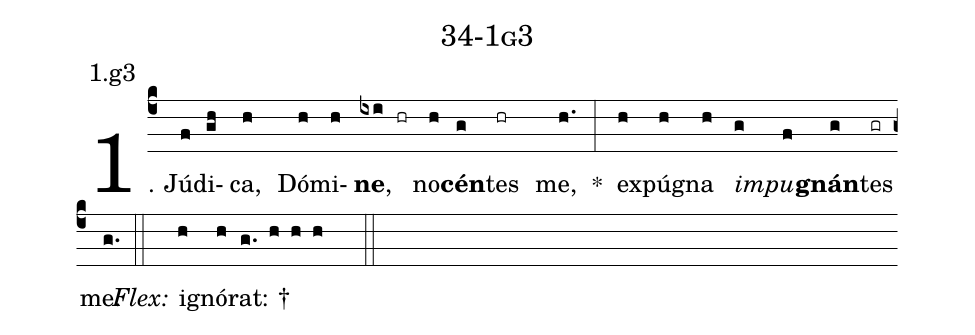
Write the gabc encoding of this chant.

name: 34-1g3;
annotation: 1.g3;
%%
(c4)1. Jú(f)di(gh)ca,(h) Dó(h)mi(h)<b>ne</b>,(ixi hr) no(h)<b>cén</b>(g)tes(hr) me,(h.) *(:) ex(h)pú(h)gna(h) <i>im</i>(g)<i>pu</i>(f)<b>gnán</b>(g)tes(gr) me.(g.) (::)
<i>Flex:</i>()  i(h)gnó(h)rat: †(g. h h h  ::)
